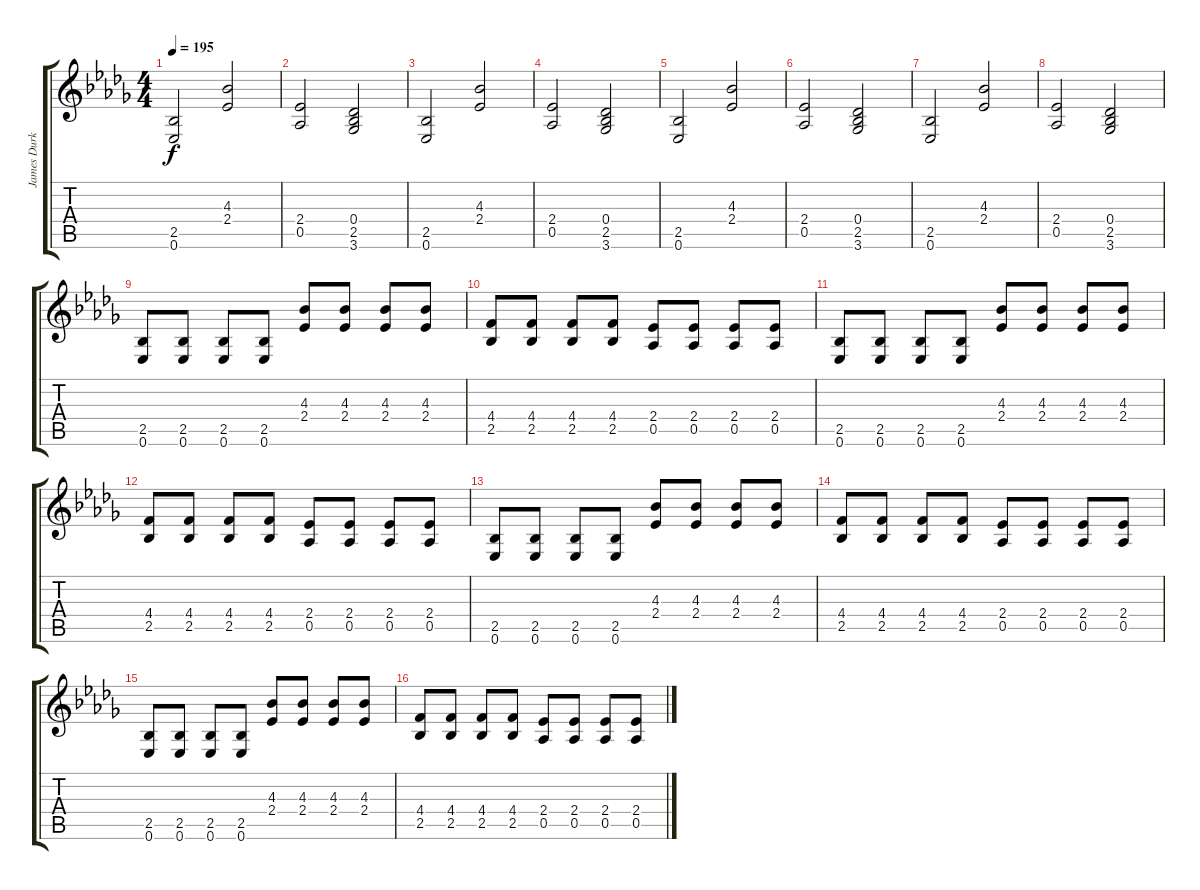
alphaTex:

\track ("James Durkin (Guitar)" "James Durk") {instrument distortionguitar}
\staff {score tabs}
\tuning (Eb4 Bb3 Gb3 Db3 Ab2 Eb2) {hide}
\ts (4 4)
\tempo 195
\clef g2
\ks bbminor
(2.5 0.6).2{dy f} (4.3 2.4).2 |
(2.4 0.5).2 (0.4 2.5 3.6).2 |
(2.5 0.6).2 (4.3 2.4).2 |
(2.4 0.5).2 (0.4 2.5 3.6).2 |
(2.5 0.6).2 (4.3 2.4).2 |
(2.4 0.5).2 (0.4 2.5 3.6).2 |
(2.5 0.6).2 (4.3 2.4).2 |
(2.4 0.5).2 (0.4 2.5 3.6).2 |
(2.5 0.6).8 (2.5 0.6).8 (2.5 0.6).8 (2.5 0.6).8 (4.3 2.4).8 (4.3 2.4).8 (4.3 2.4).8 (4.3 2.4).8 |
(4.4 2.5).8 (4.4 2.5).8 (4.4 2.5).8 (4.4 2.5).8 (2.4 0.5).8 (2.4 0.5).8 (2.4 0.5).8 (2.4 0.5).8 |
(2.5 0.6).8 (2.5 0.6).8 (2.5 0.6).8 (2.5 0.6).8 (4.3 2.4).8 (4.3 2.4).8 (4.3 2.4).8 (4.3 2.4).8 |
(4.4 2.5).8 (4.4 2.5).8 (4.4 2.5).8 (4.4 2.5).8 (2.4 0.5).8 (2.4 0.5).8 (2.4 0.5).8 (2.4 0.5).8 |
(2.5 0.6).8 (2.5 0.6).8 (2.5 0.6).8 (2.5 0.6).8 (4.3 2.4).8 (4.3 2.4).8 (4.3 2.4).8 (4.3 2.4).8 |
(4.4 2.5).8 (4.4 2.5).8 (4.4 2.5).8 (4.4 2.5).8 (2.4 0.5).8 (2.4 0.5).8 (2.4 0.5).8 (2.4 0.5).8 |
(2.5 0.6).8 (2.5 0.6).8 (2.5 0.6).8 (2.5 0.6).8 (4.3 2.4).8 (4.3 2.4).8 (4.3 2.4).8 (4.3 2.4).8 |
(4.4 2.5).8 (4.4 2.5).8 (4.4 2.5).8 (4.4 2.5).8 (2.4 0.5).8 (2.4 0.5).8 (2.4 0.5).8 (2.4 0.5).8
